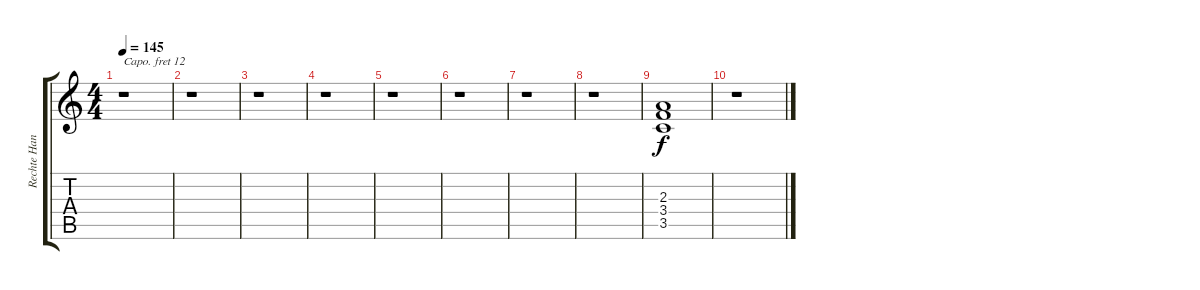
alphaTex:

\track ("Rechte Hand" "Rechte Han") {instrument electricgrandpiano}
\staff {score tabs}
\capo 12
\tuning (E4 B3 G3 D3 A2 E2) {hide}
\ts (4 4)
\tempo 145
\clef g2
\ks c
r.1{dy f} |
r.1 |
r.1 |
r.1 |
r.1 |
r.1 |
r.1 |
r.1 |
(2.3 3.4 3.5).1 |
r.1
